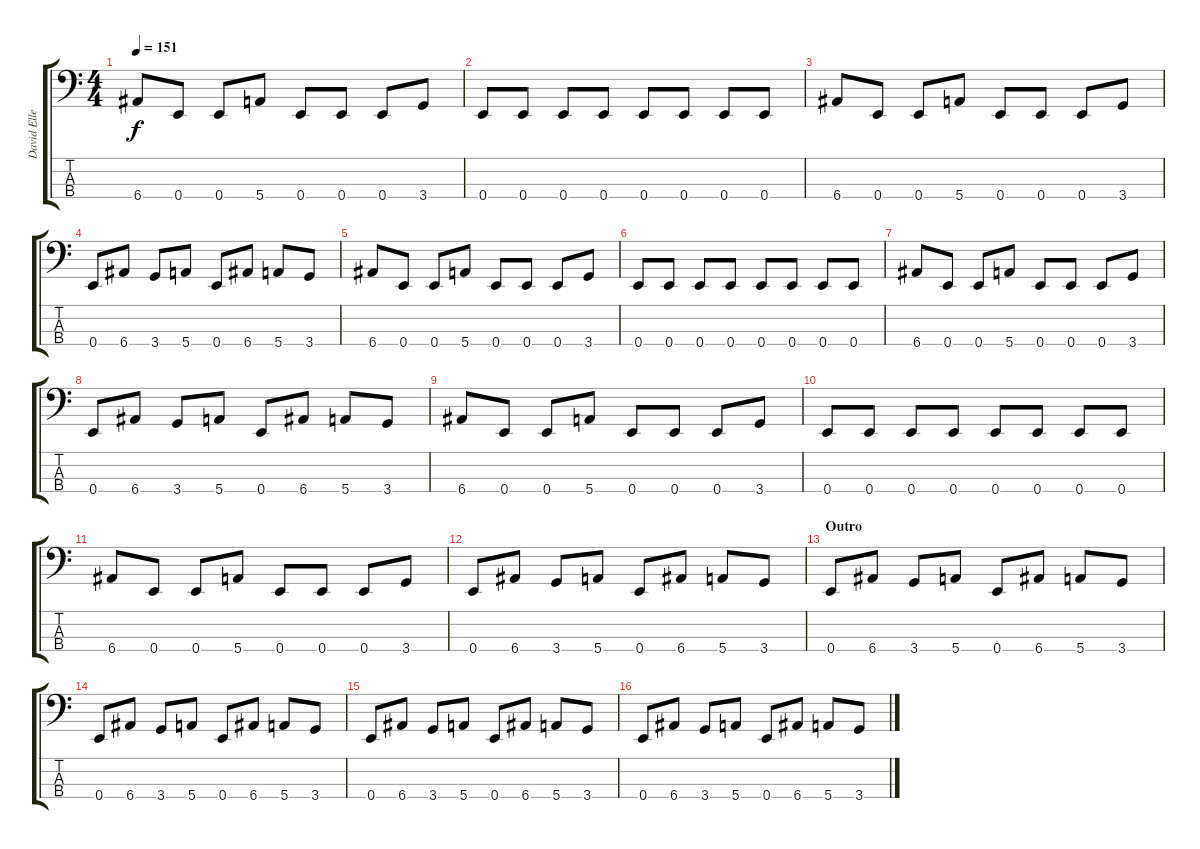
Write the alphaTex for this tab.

\track ("David Ellefson" "David Elle") {instrument slapbass2}
\staff {score tabs}
\tuning (G2 D2 A1 E1) {hide}
\ts (4 4)
\tempo 151
\clef f4
\ks c
6.4.8{dy f} 0.4.8 0.4.8 5.4.8 0.4.8 0.4.8 0.4.8 3.4.8 |
0.4.8 0.4.8 0.4.8 0.4.8 0.4.8 0.4.8 0.4.8 0.4.8 |
6.4.8 0.4.8 0.4.8 5.4.8 0.4.8 0.4.8 0.4.8 3.4.8 |
0.4.8 6.4.8 3.4.8 5.4.8 0.4.8 6.4.8 5.4.8 3.4.8 |
6.4.8 0.4.8 0.4.8 5.4.8 0.4.8 0.4.8 0.4.8 3.4.8 |
0.4.8 0.4.8 0.4.8 0.4.8 0.4.8 0.4.8 0.4.8 0.4.8 |
6.4.8 0.4.8 0.4.8 5.4.8 0.4.8 0.4.8 0.4.8 3.4.8 |
0.4.8 6.4.8 3.4.8 5.4.8 0.4.8 6.4.8 5.4.8 3.4.8 |
6.4.8 0.4.8 0.4.8 5.4.8 0.4.8 0.4.8 0.4.8 3.4.8 |
0.4.8 0.4.8 0.4.8 0.4.8 0.4.8 0.4.8 0.4.8 0.4.8 |
6.4.8 0.4.8 0.4.8 5.4.8 0.4.8 0.4.8 0.4.8 3.4.8 |
0.4.8 6.4.8 3.4.8 5.4.8 0.4.8 6.4.8 5.4.8 3.4.8 |
\section ("" "Outro")
0.4.8 6.4.8 3.4.8 5.4.8 0.4.8 6.4.8 5.4.8 3.4.8 |
0.4.8 6.4.8 3.4.8 5.4.8 0.4.8 6.4.8 5.4.8 3.4.8 |
0.4.8 6.4.8 3.4.8 5.4.8 0.4.8 6.4.8 5.4.8 3.4.8 |
0.4.8 6.4.8 3.4.8 5.4.8 0.4.8 6.4.8 5.4.8 3.4.8
